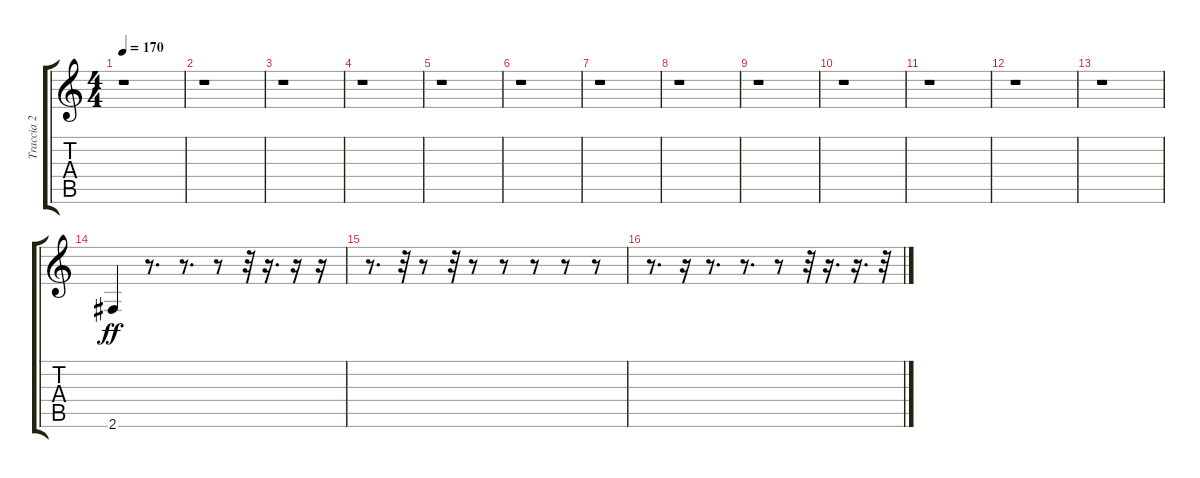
\track ("Traccia 2" "Traccia 2") {instrument electricbassfinger}
\staff {score tabs}
\tuning (E4 B3 G3 D3 A2 E2) {hide}
\ts (4 4)
\tempo 170
\clef g2
\ks c
r.1{dy ff} |
r.1 |
r.1 |
r.1 |
r.1 |
r.1 |
r.1 |
r.1 |
r.1 |
r.1 |
r.1 |
r.1 |
r.1 |
2.6.4{volume 15} r.8{d} r.8{d} r.8 r.32 r.16{d} r.16 r.16 |
r.8{d} r.32 r.8 r.32 r.8 r.8 r.8 r.8 r.8 |
r.8{d} r.16 r.8{d} r.8{d} r.8 r.32 r.16{d} r.16{d} r.32
